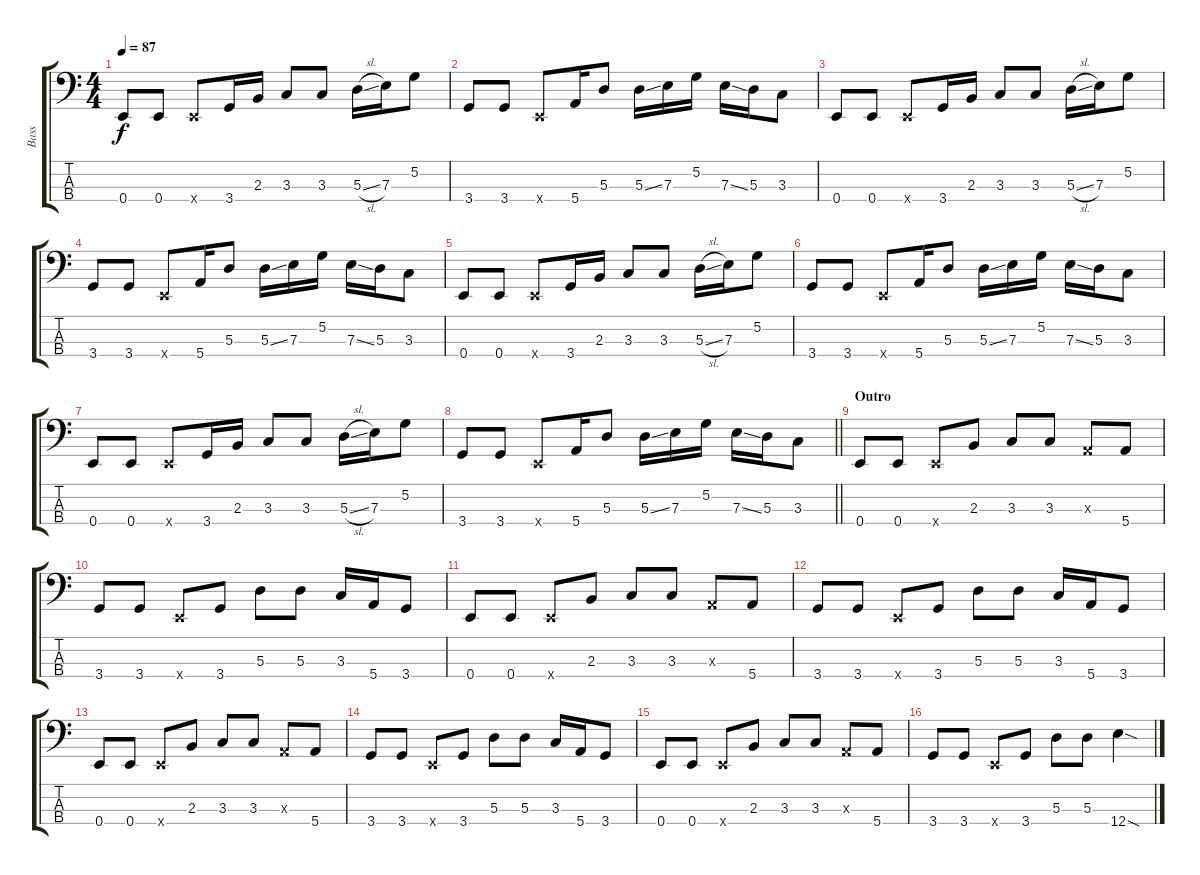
\track ("Bass" "Bass") {instrument electricbassfinger}
\staff {score tabs}
\tuning (G2 D2 A1 E1) {hide}
\ts (4 4)
\tempo 87
\clef f4
\ks c
0.4.8{dy f} 0.4.8 0.4{x}.8 3.4.16 2.3.16 3.3.8 3.3.8 5.3{sl}.16 7.3.16 5.2.8 |
3.4.8 3.4.8 0.4{x}.8 5.4.16 5.3.8 5.3{ss}.16 7.3.16 5.2.16 7.3{ss}.16 5.3.16 3.3.8 |
0.4.8 0.4.8 0.4{x}.8 3.4.16 2.3.16 3.3.8 3.3.8 5.3{sl}.16 7.3.16 5.2.8 |
3.4.8 3.4.8 0.4{x}.8 5.4.16 5.3.8 5.3{ss}.16 7.3.16 5.2.16 7.3{ss}.16 5.3.16 3.3.8 |
0.4.8 0.4.8 0.4{x}.8 3.4.16 2.3.16 3.3.8 3.3.8 5.3{sl}.16 7.3.16 5.2.8 |
3.4.8 3.4.8 0.4{x}.8 5.4.16 5.3.8 5.3{ss}.16 7.3.16 5.2.16 7.3{ss}.16 5.3.16 3.3.8 |
0.4.8 0.4.8 0.4{x}.8 3.4.16 2.3.16 3.3.8 3.3.8 5.3{sl}.16 7.3.16 5.2.8 |
\barLineRight lightlight
3.4.8 3.4.8 0.4{x}.8 5.4.16 5.3.8 5.3{ss}.16 7.3.16 5.2.16 7.3{ss}.16 5.3.16 3.3.8 |
\section ("" "Outro")
0.4.8 0.4.8 0.4{x}.8 2.3.8 3.3.8 3.3.8 0.3{x}.8 5.4.8 |
3.4.8 3.4.8 0.4{x}.8 3.4.8 5.3.8 5.3.8 3.3.16 5.4.16 3.4.8 |
0.4.8 0.4.8 0.4{x}.8 2.3.8 3.3.8 3.3.8 0.3{x}.8 5.4.8 |
3.4.8 3.4.8 0.4{x}.8 3.4.8 5.3.8 5.3.8 3.3.16 5.4.16 3.4.8 |
0.4.8 0.4.8 0.4{x}.8 2.3.8 3.3.8 3.3.8 0.3{x}.8 5.4.8 |
3.4.8 3.4.8 0.4{x}.8 3.4.8 5.3.8 5.3.8 3.3.16 5.4.16 3.4.8 |
0.4.8 0.4.8 0.4{x}.8 2.3.8 3.3.8 3.3.8 0.3{x}.8 5.4.8 |
3.4.8 3.4.8 0.4{x}.8 3.4.8 5.3.8 5.3.8 12.4{sod}.4
